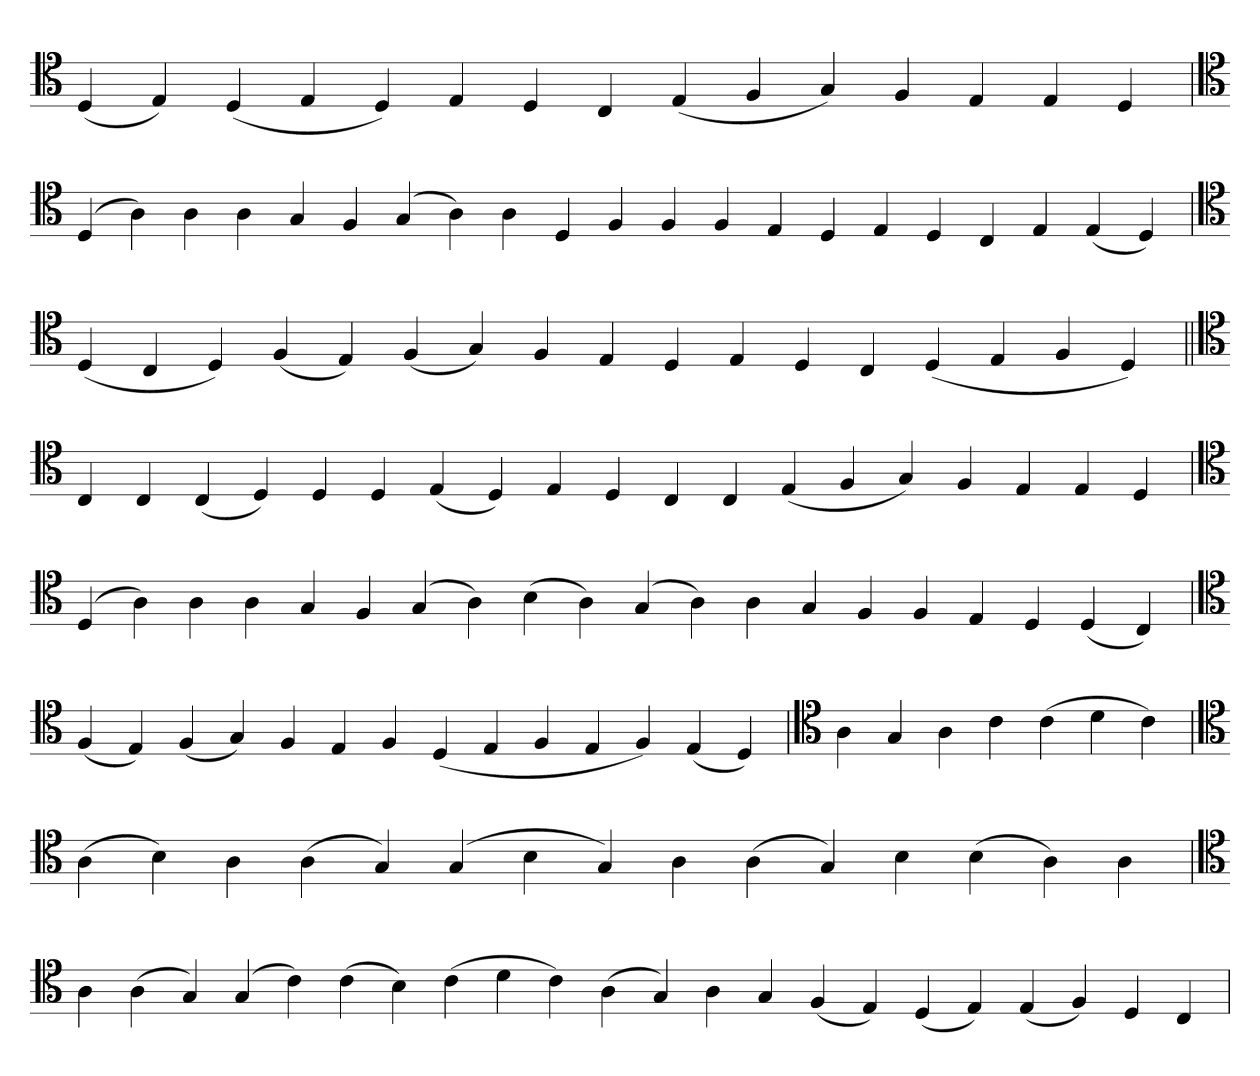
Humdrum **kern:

**kern
*part1
*staff1
*clefC4
=
(4D
4E)
(4D
4E
4D)
4E
4D
4C
(4E
4F
4G)
4F
4E
4E
4D
='
*clefC4
(4D
4A)
4A
4A
4G
4F
(4G
4A)
4A
4D
4F
4F
4F
4E
4D
4E
4D
4C
4E
(4E
4D)
='
*clefC4
(4D
4C
4D)
(4F
4E)
(4F
4G)
4F
4E
4D
4E
4D
4C
(4D
4E
4F
4D)
=||
*clefC4
4C
4C
(4C
4D)
4D
4D
(4E
4D)
4E
4D
4C
4C
(4E
4F
4G)
4F
4E
4E
4D
='
*clefC4
(4D
4A)
4A
4A
4G
4F
(4G
4A)
(4B
4A)
(4G
4A)
4A
4G
4F
4F
4E
4D
(4D
4C)
=`
*clefC4
(4F
4E)
(4F
4G)
4F
4E
4F
(4D
4E
4F
4E
4F)
(4E
4D)
=
*clefC4
4A
4G
4A
4c
(4c
4d
4c)
='
*clefC4
(4A
4B)
4A
(4A
4G)
(4G
4B
4G)
4A
(4A
4G)
4B
(4B
4A)
4A
=`
*clefC4
4A
(4A
4G)
(4G
4c)
(4c
4B)
(4c
4d
4c)
(4A
4G)
4A
4G
(4F
4E)
(4D
4E)
(4E
4F)
4D
4C
='
*-
